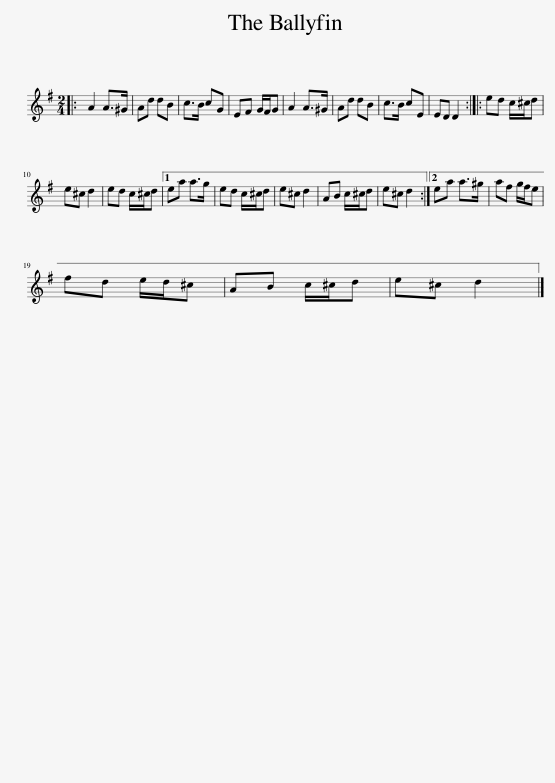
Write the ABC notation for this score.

X:1
L:1/8
M:2/4
I:linebreak $
K:G
V:1 treble
V:1
|: A2 A>^G | Ad dB | c>B cG | EF G/F/G | A2 A>^G | %5
 Ad dB | c>B cE | ED D2 :: ed c/^c/d |$ e^c d2 | %10
 ed c/^c/d |1 ea a>g | ed c/^c/d | e^c d2 | AB c/^c/d | %15
 e^c d2 :|2 ea a>^g | af g/f/e |$ fd e/d/^c | AB c/^c/d | %20
 e^c d2 |] %21
